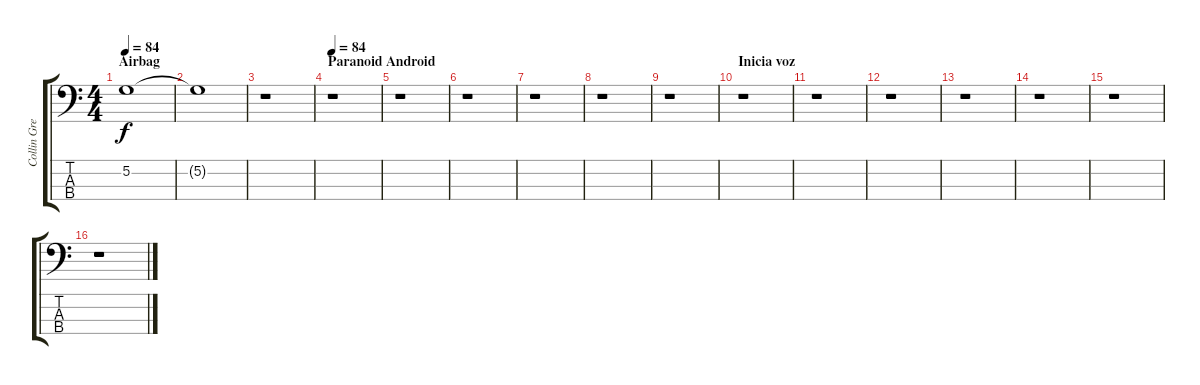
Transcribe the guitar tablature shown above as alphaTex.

\track ("Collin Greenwood" "Collin Gre") {instrument electricbassfinger}
\staff {score tabs}
\tuning (G2 D2 A1 E1) {hide}
\ts (4 4)
\section ("" "Airbag")
\tempo 84
\clef f4
\ks c
5.2.1{dy f instrument electricbassfinger} |
5.2{t}.1 |
r.1 |
\section ("" "Paranoid Android")
\tempo 84
r.1 |
r.1 |
r.1 |
r.1 |
r.1 |
r.1 |
\section ("" "Inicia voz")
r.1 |
r.1 |
r.1 |
r.1 |
r.1 |
r.1 |
r.1
